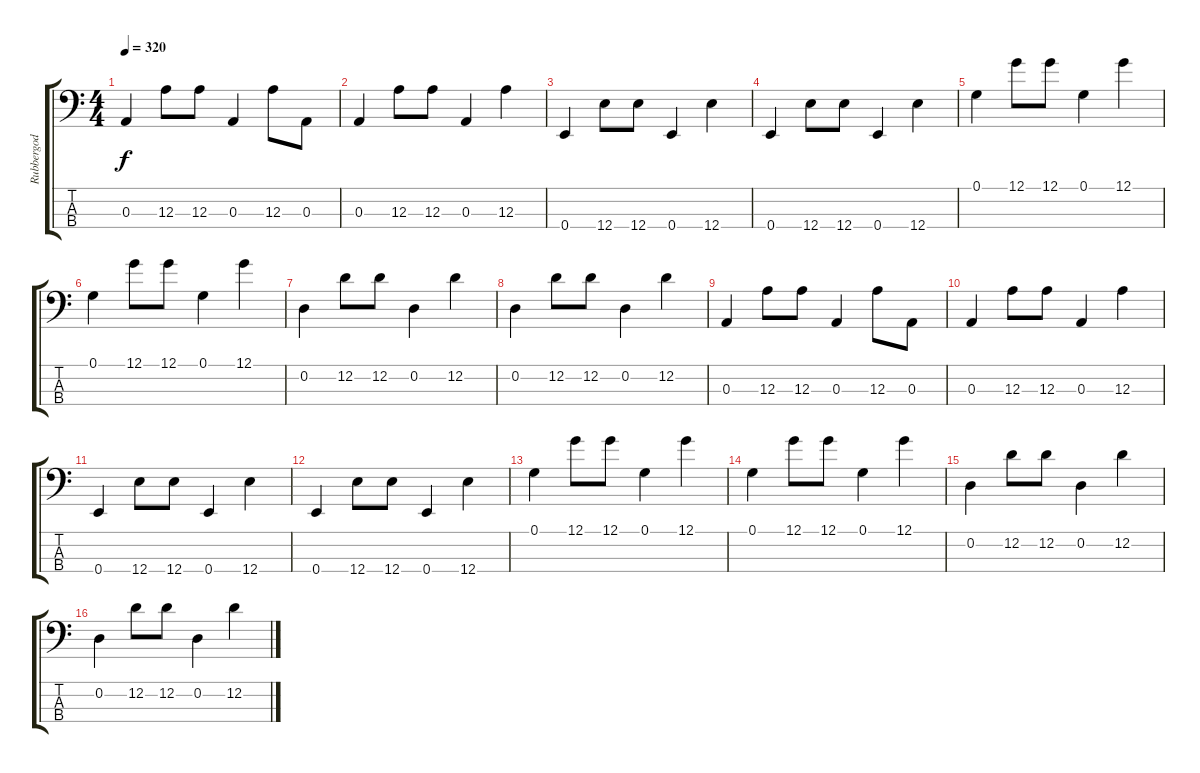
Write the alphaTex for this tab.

\track ("Rubbergod" "Rubbergod") {instrument electricbasspick}
\staff {score tabs}
\tuning (G2 D2 A1 E1) {hide}
\ts (4 4)
\tempo 320
\clef f4
\ks c
0.3.4{dy f} 12.3.8 12.3.8 0.3.4 12.3.8 0.3.8 |
0.3.4 12.3.8 12.3.8 0.3.4 12.3.4 |
0.4.4 12.4.8 12.4.8 0.4.4 12.4.4 |
0.4.4 12.4.8 12.4.8 0.4.4 12.4.4 |
0.1.4 12.1.8 12.1.8 0.1.4 12.1.4 |
0.1.4 12.1.8 12.1.8 0.1.4 12.1.4 |
0.2.4 12.2.8 12.2.8 0.2.4 12.2.4 |
0.2.4 12.2.8 12.2.8 0.2.4 12.2.4 |
0.3.4 12.3.8 12.3.8 0.3.4 12.3.8 0.3.8 |
0.3.4 12.3.8 12.3.8 0.3.4 12.3.4 |
0.4.4 12.4.8 12.4.8 0.4.4 12.4.4 |
0.4.4 12.4.8 12.4.8 0.4.4 12.4.4 |
0.1.4 12.1.8 12.1.8 0.1.4 12.1.4 |
0.1.4 12.1.8 12.1.8 0.1.4 12.1.4 |
0.2.4 12.2.8 12.2.8 0.2.4 12.2.4 |
0.2.4 12.2.8 12.2.8 0.2.4 12.2.4
